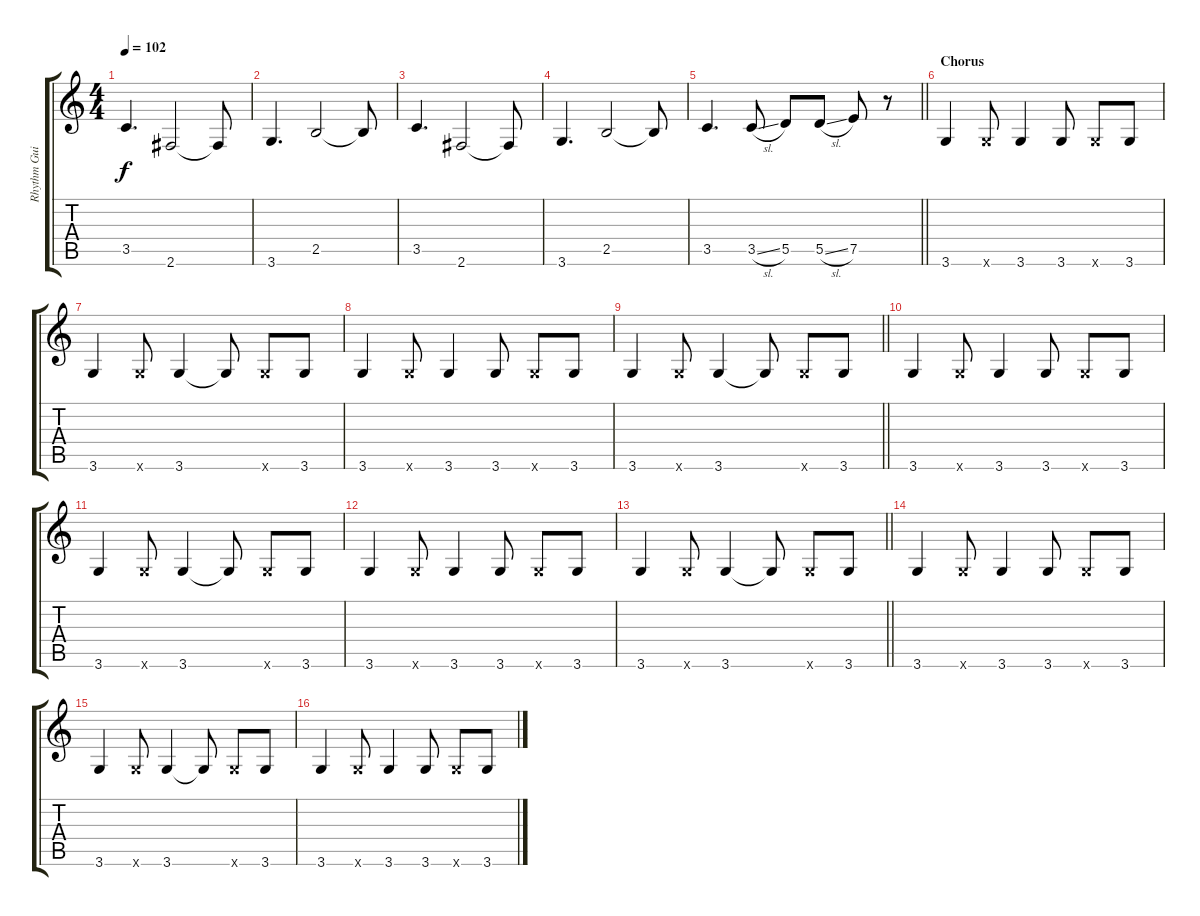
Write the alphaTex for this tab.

\track ("Rhythm Guitar" "Rhythm Gui") {instrument electricguitarclean}
\staff {score tabs}
\tuning (E4 B3 G3 D3 A2 E2) {hide}
\ts (4 4)
\tempo 102
\clef g2
\ks c
3.5.4{d dy f} 2.6.2 2.6{t}.8 |
3.6.4{d} 2.5.2 2.5{t}.8 |
3.5.4{d} 2.6.2 2.6{t}.8 |
3.6.4{d} 2.5.2 2.5{t}.8 |
\barLineRight lightlight
3.5.4{d} 3.5{sl}.8 5.5.8 5.5{sl}.8 7.5.8 r.8 |
\section ("" "Chorus")
3.6.4 3.6{x}.8 3.6.4 3.6.8 3.6{x}.8 3.6.8 |
3.6.4 3.6{x}.8 3.6.4 3.6{t}.8 3.6{x}.8 3.6.8 |
3.6.4 3.6{x}.8 3.6.4 3.6.8 3.6{x}.8 3.6.8 |
\barLineRight lightlight
3.6.4 3.6{x}.8 3.6.4 3.6{t}.8 3.6{x}.8 3.6.8 |
3.6.4 3.6{x}.8 3.6.4 3.6.8 3.6{x}.8 3.6.8 |
3.6.4 3.6{x}.8 3.6.4 3.6{t}.8 3.6{x}.8 3.6.8 |
3.6.4 3.6{x}.8 3.6.4 3.6.8 3.6{x}.8 3.6.8 |
\barLineRight lightlight
3.6.4 3.6{x}.8 3.6.4 3.6{t}.8 3.6{x}.8 3.6.8 |
3.6.4 3.6{x}.8 3.6.4 3.6.8 3.6{x}.8 3.6.8 |
3.6.4 3.6{x}.8 3.6.4 3.6{t}.8 3.6{x}.8 3.6.8 |
3.6.4 3.6{x}.8 3.6.4 3.6.8 3.6{x}.8 3.6.8
